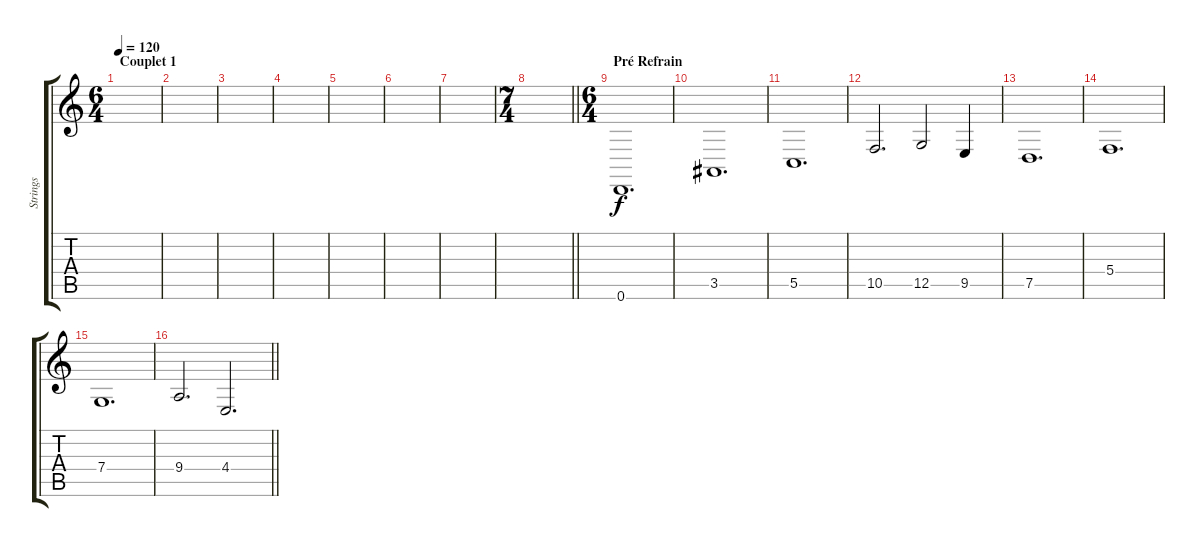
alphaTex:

\track ("Strings" "Strings") {instrument cello}
\staff {score tabs}
\tuning (D4 A3 F3 C3 G2 D2) {hide}
\ts (6 4)
\section ("" "Couplet 1")
\tempo 120
\clef g2
\ks c
|
|
|
|
|
|
|
\ts (7 4)
\barLineRight lightlight
|
\ts (6 4)
\section ("" "Pré Refrain")
0.6.1{d} |
3.5.1{d} |
5.5.1{d} |
10.5.2{d} 12.5.2 9.5.4 |
7.5.1{d} |
5.4.1{d} |
7.4.1{d} |
\barLineRight lightlight
9.4.2{d} 4.4.2{d}
